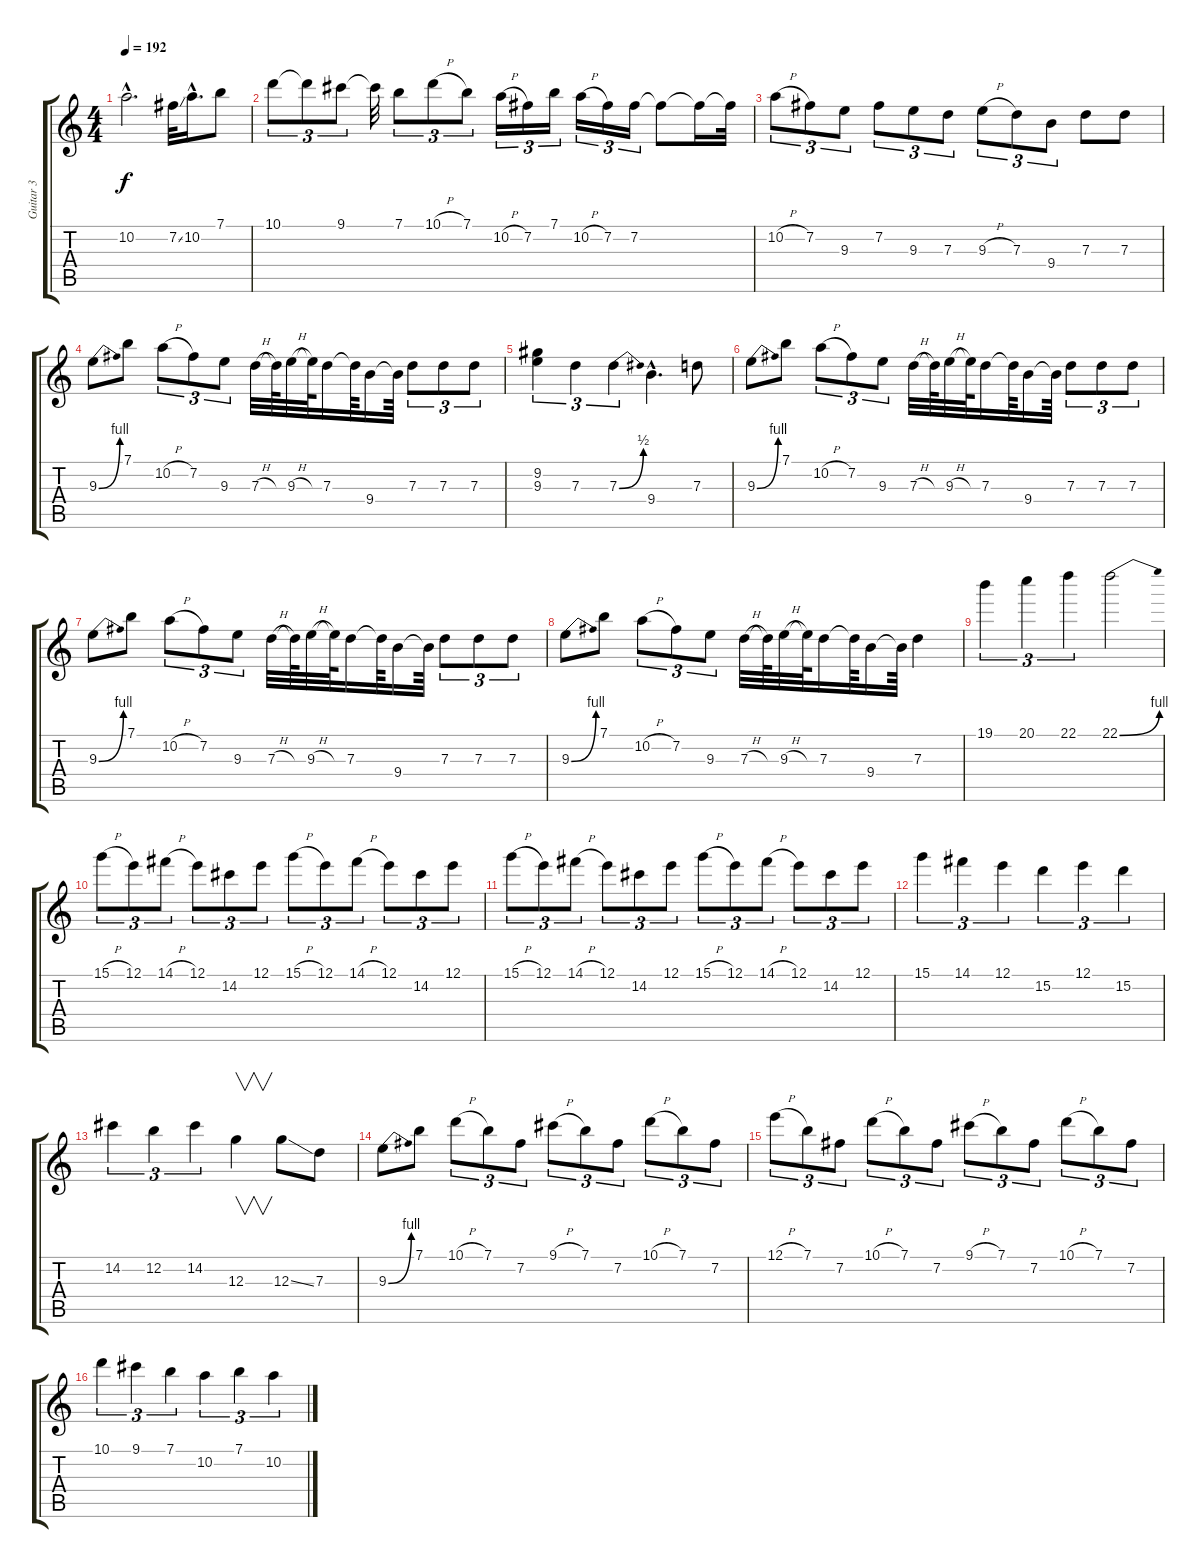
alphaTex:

\track ("Guitar 3" "Guitar 3") {instrument distortionguitar}
\staff {score tabs}
\tuning (E4 B3 G3 D3 A2 E2) {hide}
\ts (4 4)
\tempo 192
\clef g2
\ks c
10.2{hac}.2{d dy f} 7.2{ss}.32 10.2{hac}.16{d} 7.1.8 |
10.1.8{tu (3 2)} 10.1{t}.8{tu (3 2)} 9.1.8{tu (3 2)} 9.1{t}.32 7.1.8{tu (3 2)} 10.1{h}.8{tu (3 2)} 7.1.8{tu (3 2)} 10.2{h}.16{tu (3 2)} 7.2.16{tu (3 2)} 7.1.16{tu (3 2)} 10.2{h}.16{tu (3 2)} 7.2.16{tu (3 2)} 7.2.16{tu (3 2)} 7.2{t}.8 7.2{t}.16 7.2{t}.32 |
10.2{h}.8{tu (3 2)} 7.2.8{tu (3 2)} 9.3.8{tu (3 2)} 7.2.8{tu (3 2)} 9.3.8{tu (3 2)} 7.3.8{tu (3 2)} 9.3{h}.8{tu (3 2)} 7.3.8{tu (3 2)} 9.4.8{tu (3 2)} 7.3.8 7.3.8 |
9.3{be (bend 0 0 60 4)}.8 7.1.8 10.2{h}.8{tu (3 2)} 7.2.8{tu (3 2)} 9.3.8{tu (3 2)} 7.3{h}.32 7.3{t}.64 9.3{h}.32 9.3{t}.64 7.3.16 7.3{t}.64 9.4.16 9.4{t}.64 7.3.8{tu (3 2)} 7.3.8{tu (3 2)} 7.3.8{tu (3 2)} |
(9.2 9.3).4{tu (3 2)} 7.3.4{tu (3 2)} 7.3{be (bend 0 0 60 2)}.4{tu (3 2)} 9.4{hac}.4{d} 7.3.8 |
9.3{be (bend 0 0 60 4)}.8 7.1.8 10.2{h}.8{tu (3 2)} 7.2.8{tu (3 2)} 9.3.8{tu (3 2)} 7.3{h}.32 7.3{t}.64 9.3{h}.32 9.3{t}.64 7.3.16 7.3{t}.64 9.4.16 9.4{t}.64 7.3.8{tu (3 2)} 7.3.8{tu (3 2)} 7.3.8{tu (3 2)} |
9.3{be (bend 0 0 60 4)}.8 7.1.8 10.2{h}.8{tu (3 2)} 7.2.8{tu (3 2)} 9.3.8{tu (3 2)} 7.3{h}.32 7.3{t}.64 9.3{h}.32 9.3{t}.64 7.3.16 7.3{t}.64 9.4.16 9.4{t}.64 7.3.8{tu (3 2)} 7.3.8{tu (3 2)} 7.3.8{tu (3 2)} |
9.3{be (bend 0 0 60 4)}.8 7.1.8 10.2{h}.8{tu (3 2)} 7.2.8{tu (3 2)} 9.3.8{tu (3 2)} 7.3{h}.32 7.3{t}.64 9.3{h}.32 9.3{t}.64 7.3.16 7.3{t}.64 9.4.16 9.4{t}.64 7.3.4 |
19.1.4{tu (3 2)} 20.1.4{tu (3 2)} 22.1.4{tu (3 2)} 22.1{be (bend 0 0 60 4)}.2 |
15.1{h}.8{tu (3 2)} 12.1.8{tu (3 2)} 14.1{h}.8{tu (3 2)} 12.1.8{tu (3 2)} 14.2.8{tu (3 2)} 12.1.8{tu (3 2)} 15.1{h}.8{tu (3 2)} 12.1.8{tu (3 2)} 14.1{h}.8{tu (3 2)} 12.1.8{tu (3 2)} 14.2.8{tu (3 2)} 12.1.8{tu (3 2)} |
15.1{h}.8{tu (3 2)} 12.1.8{tu (3 2)} 14.1{h}.8{tu (3 2)} 12.1.8{tu (3 2)} 14.2.8{tu (3 2)} 12.1.8{tu (3 2)} 15.1{h}.8{tu (3 2)} 12.1.8{tu (3 2)} 14.1{h}.8{tu (3 2)} 12.1.8{tu (3 2)} 14.2.8{tu (3 2)} 12.1.8{tu (3 2)} |
15.1.4{tu (3 2)} 14.1.4{tu (3 2)} 12.1.4{tu (3 2)} 15.2.4{tu (3 2)} 12.1.4{tu (3 2)} 15.2.4{tu (3 2)} |
14.2.4{tu (3 2)} 12.2.4{tu (3 2)} 14.2.4{tu (3 2)} 12.3.4{v} 12.3{ss}.8 7.3.8 |
9.3{be (bend 0 0 60 4)}.8 7.1.8 10.1{h}.8{tu (3 2)} 7.1.8{tu (3 2)} 7.2.8{tu (3 2)} 9.1{h}.8{tu (3 2)} 7.1.8{tu (3 2)} 7.2.8{tu (3 2)} 10.1{h}.8{tu (3 2)} 7.1.8{tu (3 2)} 7.2.8{tu (3 2)} |
12.1{h}.8{tu (3 2)} 7.1.8{tu (3 2)} 7.2.8{tu (3 2)} 10.1{h}.8{tu (3 2)} 7.1.8{tu (3 2)} 7.2.8{tu (3 2)} 9.1{h}.8{tu (3 2)} 7.1.8{tu (3 2)} 7.2.8{tu (3 2)} 10.1{h}.8{tu (3 2)} 7.1.8{tu (3 2)} 7.2.8{tu (3 2)} |
10.1.4{tu (3 2)} 9.1.4{tu (3 2)} 7.1.4{tu (3 2)} 10.2.4{tu (3 2)} 7.1.4{tu (3 2)} 10.2.4{tu (3 2)}
